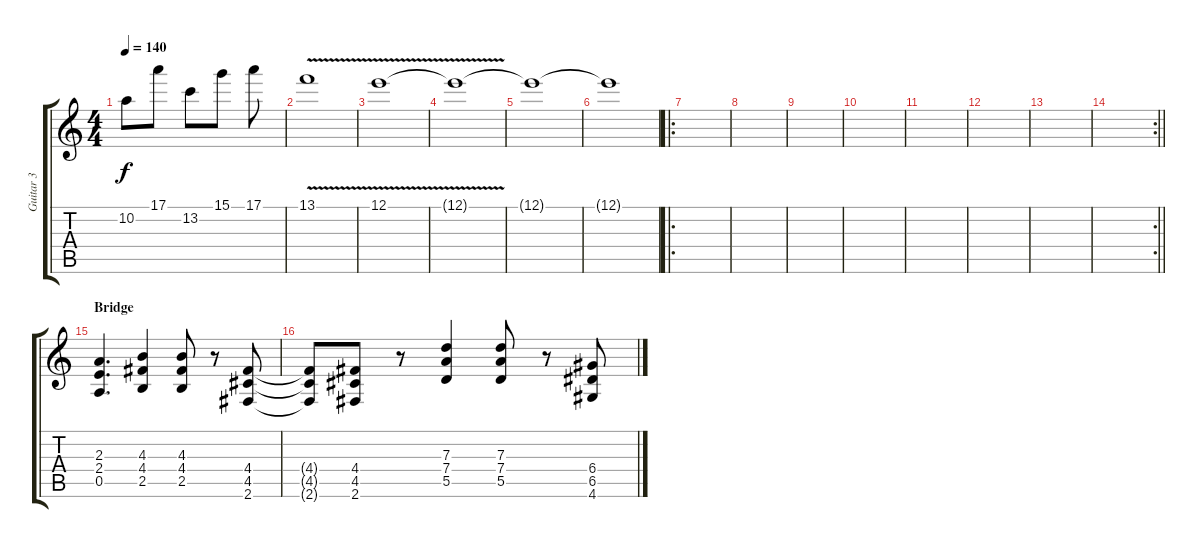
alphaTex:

\track ("Guitar 3" "Guitar 3") {instrument distortionguitar}
\staff {score tabs}
\tuning (E4 B3 G3 D3 A2 E2) {hide}
\ts (4 4)
\tempo 140
\clef g2
\ks c
10.2.8{dy f} 17.1.8 13.2.8 15.1.8 17.1.8 |
13.1{v}.1 |
12.1{v}.1 |
12.1{t}.1 |
12.1{t}.1 |
12.1{t}.1 |
\ro
|
|
|
|
|
|
|
\rc 2
\barLineRight lightlight
|
\section ("" "Bridge")
(2.3 2.4 0.5).4{d} (4.3 4.4 2.5).4 (4.3 4.4 2.5).8 r.8 (4.4 4.5 2.6).8 |
(4.4{t} 4.5{t} 2.6{t}).8 (4.4 4.5 2.6).8 r.8 (7.3 7.4 5.5).4 (7.3 7.4 5.5).8 r.8 (6.4 6.5 4.6).8
